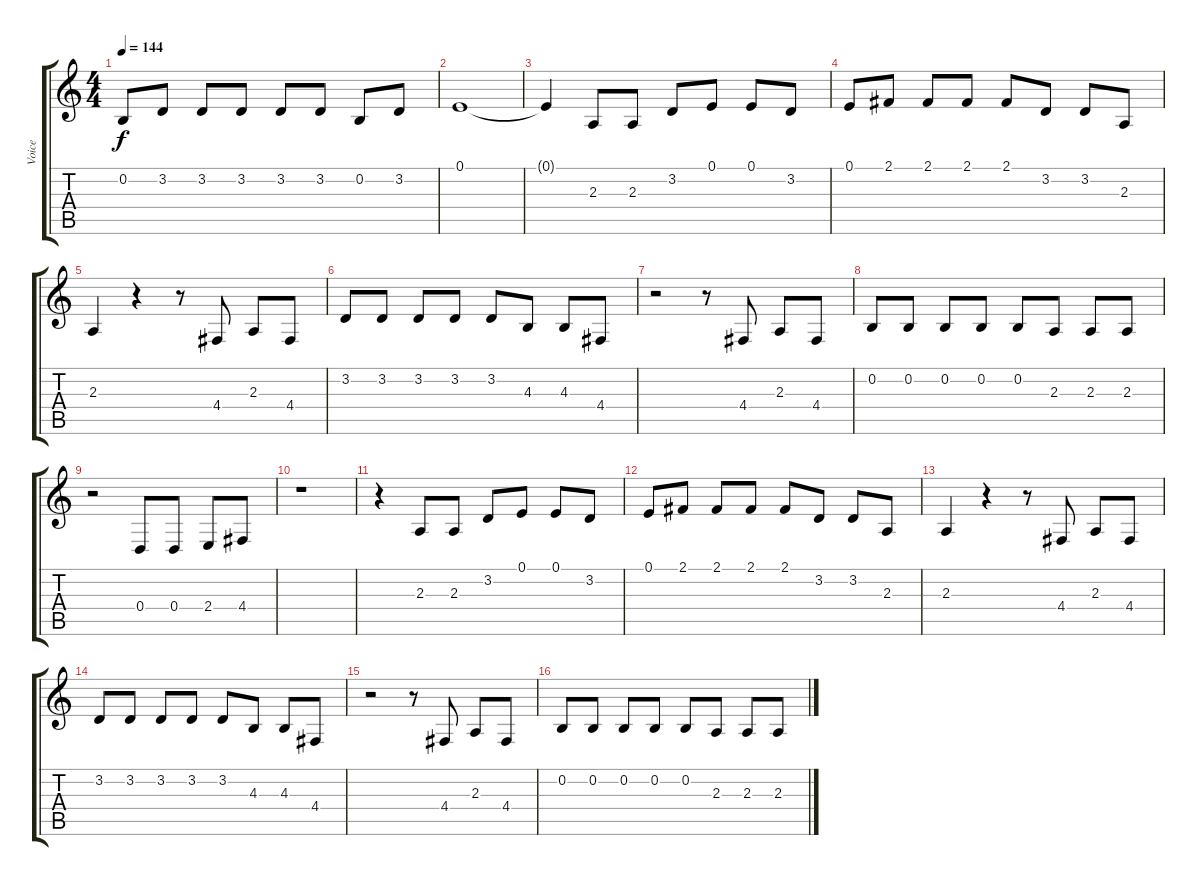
\track ("Voice" "Voice") {instrument altosax}
\staff {score tabs}
\tuning (E4 B3 G3 D3 A2 E2) {hide}
\ts (4 4)
\tempo 144
\clef g2
\ks c
0.2.8{dy f} 3.2.8 3.2.8 3.2.8 3.2.8 3.2.8 0.2.8 3.2.8 |
0.1.1 |
0.1{t}.4 2.3.8 2.3.8 3.2.8 0.1.8 0.1.8 3.2.8 |
0.1.8 2.1.8 2.1.8 2.1.8 2.1.8 3.2.8 3.2.8 2.3.8 |
2.3.4 r.4 r.8 4.4.8 2.3.8 4.4.8 |
3.2.8 3.2.8 3.2.8 3.2.8 3.2.8 4.3.8 4.3.8 4.4.8 |
r.2 r.8 4.4.8 2.3.8 4.4.8 |
0.2.8 0.2.8 0.2.8 0.2.8 0.2.8 2.3.8 2.3.8 2.3.8 |
r.2 0.4.8 0.4.8 2.4.8 4.4.8 |
r.1 |
r.4 2.3.8 2.3.8 3.2.8 0.1.8 0.1.8 3.2.8 |
0.1.8 2.1.8 2.1.8 2.1.8 2.1.8 3.2.8 3.2.8 2.3.8 |
2.3.4 r.4 r.8 4.4.8 2.3.8 4.4.8 |
3.2.8 3.2.8 3.2.8 3.2.8 3.2.8 4.3.8 4.3.8 4.4.8 |
r.2 r.8 4.4.8 2.3.8 4.4.8 |
0.2.8 0.2.8 0.2.8 0.2.8 0.2.8 2.3.8 2.3.8 2.3.8
